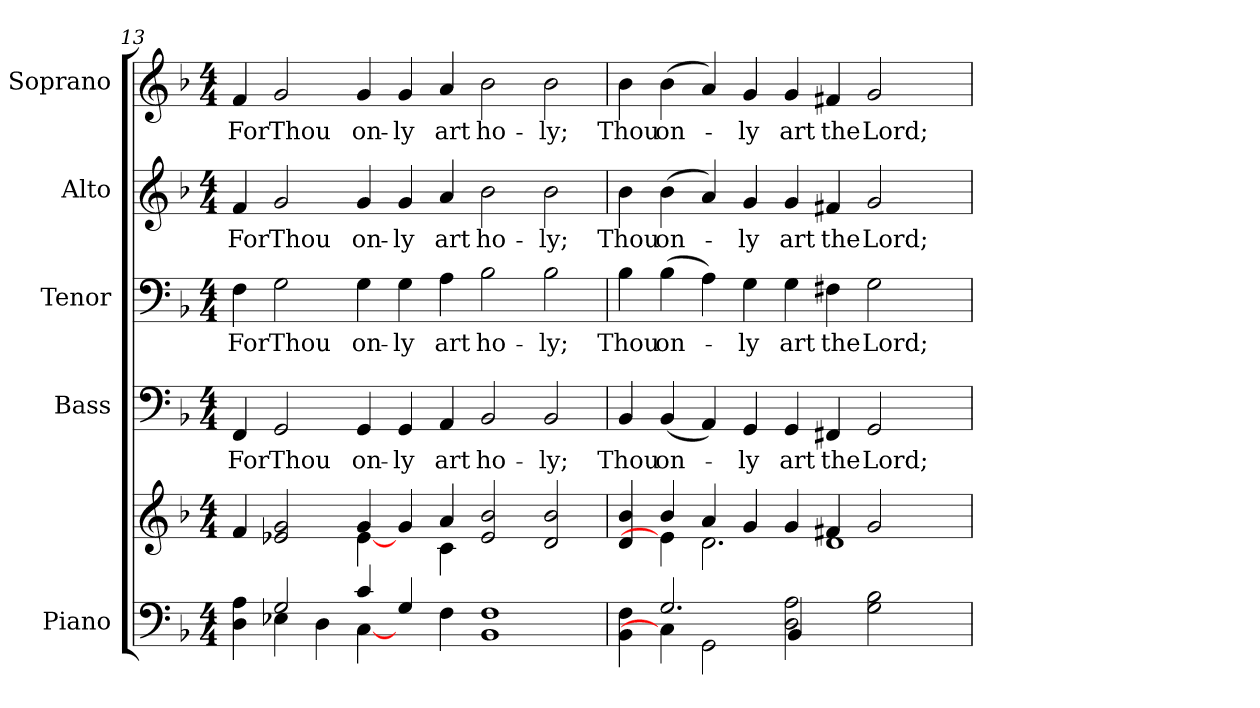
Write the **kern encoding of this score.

**kern	**kern	**kern	**text	**kern	**text	**kern	**text	**kern	**text
*part5	*part5	*part4	*part4	*part3	*part3	*part2	*part2	*part1	*part1
*staff6	*staff5	*staff4	*staff4	*staff3	*staff3	*staff2	*staff2	*staff1	*staff1
*I"Piano	*	*I"Bass	*	*I"Tenor	*	*I"Alto	*	*I"Soprano	*
*I'Pno.	*	*I'B.	*	*I'T.	*	*I'A.	*	*I'S.	*
!!LO:PB:g=z
*clefF4	*clefG2	*clefF4	*	*clefF4	*	*clefG2	*	*clefG2	*
*k[b-]	*k[b-]	*k[b-]	*	*k[b-]	*	*k[b-]	*	*k[b-]	*
*F:	*F:	*F:	*	*F:	*	*F:	*	*F:	*
*M4/4	*M4/4	*M4/4	*	*M4/4	*	*M4/4	*	*M4/4	*
=13	=13	=13	=13	=13	=13	=13	=13	=13	=13
*^	*^	*	*	*	*	*	*	*	*
!	!	!	!	!	!LO:LY:b:color=#000000	!	!	!	!	!	!
!	!	!	!	!	!	!	!LO:LY:b:color=#000000	!	!	!	!
!	!	!	!	!	!	!	!	!	!LO:LY:b:color=#000000	!	!
!	!	!	!	!	!	!	!	!	!	!	!LO:LY:b:color=#000000
4Di\ 4Ai	4ryy	4fi/	2ryy	4FFi/	For	4Fi\	For	4fi/	For	4fi/	For
!	!	!	!	!	!LO:LY:b:color=#000000	!	!	!	!	!	!
!	!	!	!	!	!	!	!LO:LY:b:color=#000000	!	!	!	!
!	!	!	!	!	!	!	!	!	!LO:LY:b:color=#000000	!	!
!	!	!	!	!	!	!	!	!	!	!	!LO:LY:b:color=#000000
2Gi/	4E-Xi\	2e-Xi/ 2gi	.	2GGi/	Thou	2Gi\	Thou	2gi/	Thou	2gi/	Thou
.	4Di\	.	4ryy	.	.	.	.	.	.	.	.
!	!	!	!	!	!LO:LY:b:color=#000000	!	!	!	!	!	!
!	!	!	!	!	!	!	!LO:LY:b:color=#000000	!	!	!	!
!	!	!	!	!	!	!	!	!	!LO:LY:b:color=#000000	!	!
!	!	!	!	!	!	!	!	!	!	!	!LO:LY:b:color=#000000
4ci/	[4Ci\	4gi/	[4e-i\	4GGi/	on-	4Gi\	on-	4gi/	on-	4gi/	on-
!	!	!	!	!	!LO:LY:b:color=#000000	!	!	!	!	!	!
!	!	!	!	!	!	!	!LO:LY:b:color=#000000	!	!	!	!
!	!	!	!	!	!	!	!	!	!LO:LY:b:color=#000000	!	!
!	!	!	!	!	!	!	!	!	!	!	!LO:LY:b:color=#000000
4Gi/	4ryy	4gi/	4ryy	4GGi/	-ly	4Gi\	-ly	4gi/	-ly	4gi/	-ly
!	!	!	!	!	!LO:LY:b:color=#000000	!	!	!	!	!	!
!	!	!	!	!	!	!	!LO:LY:b:color=#000000	!	!	!	!
!	!	!	!	!	!	!	!	!	!LO:LY:b:color=#000000	!	!
!	!	!	!	!	!	!	!	!	!	!	!LO:LY:b:color=#000000
4Fi\	4ryy	4ai/	4ci\	4AAi/	art	4Ai\	art	4ai/	art	4ai/	art
!	!	!	!	!	!LO:LY:b:color=#000000	!	!	!	!	!	!
!	!	!	!	!	!	!	!LO:LY:b:color=#000000	!	!	!	!
!	!	!	!	!	!	!	!	!	!LO:LY:b:color=#000000	!	!
!	!	!	!	!	!	!	!	!	!	!	!LO:LY:b:color=#000000
1BB-i 1Fi	2ryy	2e-i/ 2b-i	2ryy	2BB-i/	ho-	2B-i\	ho-	2b-i\	ho-	2b-i\	ho-
!	!	!	!	!	!LO:LY:b:color=#000000	!	!	!	!	!	!
!	!	!	!	!	!	!	!LO:LY:b:color=#000000	!	!	!	!
!	!	!	!	!	!	!	!	!	!LO:LY:b:color=#000000	!	!
!	!	!	!	!	!	!	!	!	!	!	!LO:LY:b:color=#000000
.	2ryy	2di/ 2b-i	2ryy	2BB-i/	-ly;	2B-i\	-ly;	2b-i\	-ly;	2b-i\	-ly;
!!LO:PB:g=z
=14	=14	=14	=14	=14	=14	=14	=14	=14	=14	=14	=14
!	!	!	!	!	!LO:LY:b:color=#000000	!	!	!	!	!	!
!	!	!	!	!	!	!	!LO:LY:b:color=#000000	!	!	!	!
!	!	!	!	!	!	!	!	!	!LO:LY:b:color=#000000	!	!
!	!	!	!	!	!	!	!	!	!	!	!LO:LY:b:color=#000000
4BB-i\ 4Fi	4ryy	4di/ 4b-i	4ryy	4BB-i/	Thou	4B-i\	Thou	4b-i\	Thou	4b-i\	Thou
!	!	!	!	!	!LO:LY:b:color=#000000	!	!	!	!	!	!
!	!	!	!	!	!	!	!LO:LY:b:color=#000000	!	!	!	!
!	!	!	!	!	!	!	!	!	!LO:LY:b:color=#000000	!	!
!	!	!	!	!	!	!	!	!	!	!	!LO:LY:b:color=#000000
2.Gi/	4Ci\]	4b-i/	4e-i\]	(4BB-i/	on-	(4B-i\	on-	(4b-i\	on-	(4b-i\	on-
.	2GGi\	4ai/	2.di\	4AAi/)	.	4Ai\)	.	4ai/)	.	4ai/)	.
!	!	!	!	!	!LO:LY:b:color=#000000	!	!	!	!	!	!
!	!	!	!	!	!	!	!LO:LY:b:color=#000000	!	!	!	!
!	!	!	!	!	!	!	!	!	!LO:LY:b:color=#000000	!	!
!	!	!	!	!	!	!	!	!	!	!	!LO:LY:b:color=#000000
.	.	4gi/	.	4GGi/	-ly	4Gi\	-ly	4gi/	-ly	4gi/	-ly
!	!	!	!	!	!LO:LY:b:color=#000000	!	!	!	!	!	!
!	!	!	!	!	!	!	!LO:LY:b:color=#000000	!	!	!	!
!	!	!	!	!	!	!	!	!	!LO:LY:b:color=#000000	!	!
!	!	!	!	!	!	!	!	!	!	!	!LO:LY:b:color=#000000
2Di\ 2Ai	4BB-i/	4gi/	.	4GGi/	art	4Gi\	art	4gi/	art	4gi/	art
!	!	!	!	!	!LO:LY:b:color=#000000	!	!	!	!	!	!
!	!	!	!	!	!	!	!LO:LY:b:color=#000000	!	!	!	!
!	!	!	!	!	!	!	!	!	!LO:LY:b:color=#000000	!	!
!	!	!	!	!	!	!	!	!	!	!	!LO:LY:b:color=#000000
.	1ryy	4f#Xi/	1di	4FF#Xi/	the	4F#Xi\	the	4f#Xi/	the	4f#Xi/	the
!	!	!	!	!	!LO:LY:b:color=#000000	!	!	!	!	!	!
!	!	!	!	!	!	!	!LO:LY:b:color=#000000	!	!	!	!
!	!	!	!	!	!	!	!	!	!LO:LY:b:color=#000000	!	!
!	!	!	!	!	!	!	!	!	!	!	!LO:LY:b:color=#000000
2Gi\ 2B-i	.	2gi/	.	2GGi/	Lord;	2Gi\	Lord;	2gi/	Lord;	2gi/	Lord;
4ryy	.	4ryy	.	4ryy	.	4ryy	.	4ryy	.	4ryy	.
*v	*v	*	*	*	*	*	*	*	*	*	*
*	*v	*v	*	*	*	*	*	*	*	*
=	=	=	=	=	=	=	=	=	=
*-	*-	*-	*-	*-	*-	*-	*-	*-	*-
